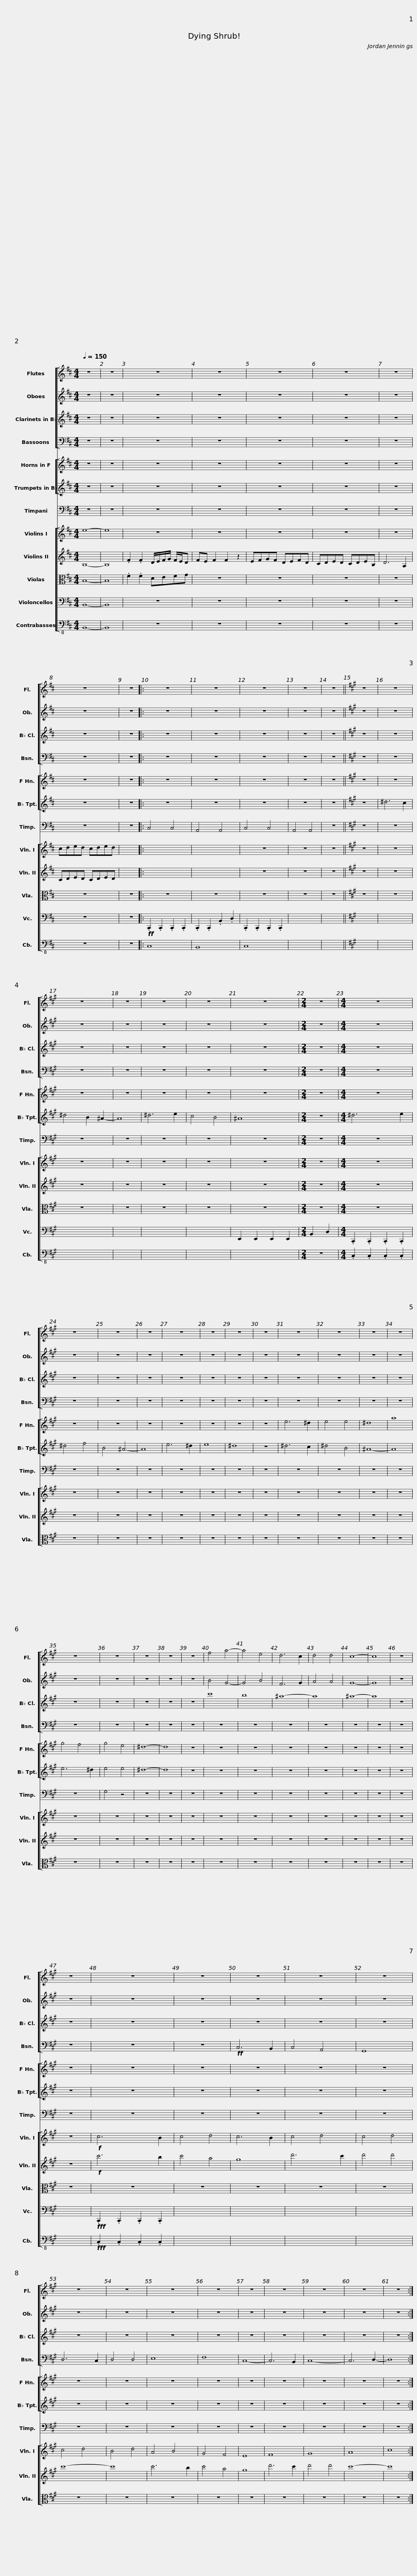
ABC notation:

X:1
%%score [ 1 2 3 4 ] [ 5 6 ] 7 [ 8 9 10 11 12 ]
L:1/8
Q:1/4=150
M:4/4
I:linebreak $
K:D
V:1 treble
V:2 treble
V:3 treble transpose=-2
V:4 bass
V:5 treble transpose=-7
V:6 treble transpose=-2
V:7 bass
V:8 treble
V:9 treble
V:10 alto
V:11 bass
V:12 bass-8
V:1
 z8 | z8 | z8 | z8 | z8 | %5
 z8 |$ z8 | z8 | z8 |: z8 | %10
 z8 | z8 | z8 | z8 ||$[K:A] z8 | %15
 z8 | z8 | z8 | z8 | z8 | %20
 z8 |[M:2/4] z4 |[M:4/4] z8 | z8 |$ z8 | %25
 z8 | z8 | z8 | z8 | z8 | %30
 z8 | z8 | z8 | z8 | z8 | %35
 z8 | z8 |$ z8 | z8 | f4 a4- | %40
 a4 e4 | d6 c2 | d4 d4 | c8- | c8 | %45
 z8 | z8 | z8 | z8 |$ z8 | %50
 z8 | z8 | z8 | z8 | z8 | %55
 z8 | z8 | z8 | z8 | z8 |$ %60
 z8 :| %61
V:2
 z8 | z8 | z8 | z8 | z8 | %5
 z8 |$ z8 | z8 | z8 |: z8 | %10
 z8 | z8 | z8 | z8 ||$[K:A] z8 | %15
 z8 | z8 | z8 | z8 | z8 | %20
 z8 |[M:2/4] z4 |[M:4/4] z8 | z8 |$ z8 | %25
 z8 | z8 | z8 | z8 | z8 | %30
 z8 | z8 | z8 | z8 | z8 | %35
 z8 | z8 |$ z8 | z8 | B4 G4- | %40
 G4 B4 | F6 G2 | A4 A4 | G8- | G8 | %45
 z8 | z8 | z8 | z8 |$ z8 | %50
 z8 | z8 | z8 | z8 | z8 | %55
 z8 | z8 | z8 | z8 | z8 |$ %60
 z8 :| %61
V:3
 z8 | z8 | z8 | z8 | z8 | %5
 z8 |$ z8 | z8 | z8 |: z8 | %10
 z8 | z8 | z8 | z8 ||$[K:A] z8 | %15
 z8 | z8 | z8 | z8 | z8 | %20
 z8 |[M:2/4] z4 |[M:4/4] z8 | z8 |$ z8 | %25
 z8 | z8 | z8 | z8 | z8 | %30
 z8 | z8 | z8 | z8 | z8 | %35
 z8 | z8 |$ z8 | z8 | c'8 | %40
 b8 | ^a8- | a8 | ^a8- | a8 | %45
 z8 | z8 | z8 | z8 |$ z8 | %50
 z8 | z8 | z8 | z8 | z8 | %55
 z8 | z8 | z8 | z8 | z8 |$ %60
 z8 :| %61
V:4
 z8 | z8 | z8 | z8 | z8 | %5
 z8 |$ z8 | z8 | z8 |: z8 | %10
 z8 | z8 | z8 | z8 ||$[K:A] z8 | %15
 z8 | z8 | z8 | z8 | z8 | %20
 z8 |[M:2/4] z4 |[M:4/4] z8 | z8 |$ z8 | %25
 z8 | z8 | z8 | z8 | z8 | %30
 z8 | z8 | z8 | z8 | z8 | %35
 z8 | z8 |$ z8 | z8 | z8 | %40
 z8 | z8 | z8 | z8 | z8 | %45
 z8 | z8 | z8 | z8 |$!ff! C,6 B,,2 | %50
 C,4 A,,4 | G,,8 | D,6 C,2 | D,4 D,4 | E,8 | %55
 F,8 | C,8- | C,6 B,,2 | C,8- | C,6 D,2- |$ %60
 D,8 :| %61
V:5
 z8 | z8 | z8 | z8 | z8 | %5
 z8 |$ z8 | z8 | z8 |: z8 | %10
 z8 | z8 | z8 | z8 ||$[K:A] z8 | %15
 z8 | z8 | z8 | z8 | z8 | %20
 z8 |[M:2/4] z4 |[M:4/4] z8 | z8 |$ z8 | %25
 z8 | z8 | z8 | z8 | z8 | %30
 e6 ^d2 | e4 e4 | ^d8 | a8 | g4 f4 | %35
 g4 e4 | ^d8- |$ d8 | z8 | z8 | %40
 z8 | z8 | z8 | z8 | z8 | %45
 z8 | z8 | z8 | z8 |$ z8 | %50
 z8 | z8 | z8 | z8 | z8 | %55
 z8 | z8 | z8 | z8 | z8 |$ %60
 z8 :| %61
V:6
 z8 | z8 | z8 | z8 | z8 | %5
 z8 |$ z8 | z8 | z8 |: z8 | %10
 z8 | z8 | z8 | z8 ||$[K:A] z8 | %15
 ^d6 c2 | ^d4 B2 ^A2- | A8 | ^d6 e2 | c4 B4 | %20
 ^A8 |[M:2/4] z4 |[M:4/4] ^d6 e2 | ^d4 f4 |$ B4 ^A4- | %25
 A8 | e6 ^d2 | e8 | ^d8 | z8 | %30
 ^d6 c2 | ^d4 B4 | ^A8- | A8 | e6 ^d2 | %35
 e4 e4 | ^d8- |$ d8 | z8 | z8 | %40
 z8 | z8 | z8 | z8 | z8 | %45
 z8 | z8 | z8 | z8 |$ z8 | %50
 z8 | z8 | z8 | z8 | z8 | %55
 z8 | z8 | z8 | z8 | z8 |$ %60
 z8 :| %61
V:7
 z8 | z8 | z8 | z8 | z8 | %5
 z8 |$ z8 | z8 | z8 |: C,4 C,4 | %10
 A,,4 A,,4 | C,4 C,4 | A,,4 A,,4 | z8 ||$[K:A] z8 | %15
 z8 | z8 | z8 | z8 | z8 | %20
 z8 |[M:2/4] z4 |[M:4/4] z8 | z8 |$ z8 | %25
 z8 | z8 | z8 | z8 | z8 | %30
 z8 | z8 | z8 | z8 | z8 | %35
 G,4 z4 | z8 |$ z8 | z8 | z8 | %40
 z8 | z8 | z8 | z8 | z8 | %45
 z8 | z8 | z8 | z8 |$ z8 | %50
 z8 | z8 | z8 | z8 | z8 | %55
 z8 | z8 | z8 | z8 | z8 |$ %60
 z8 :| %61
V:8
 e8- | e8 | z8 | z8 | z8 | %5
 z8 |$ z8 | cded cded | x8 |: x8 | %10
 x8 | z8 | z8 | z8 ||$[K:A] z8 | %15
 z8 | z8 | z8 | z8 | z8 | %20
 z8 |[M:2/4] z4 |[M:4/4] z8 | z8 |$ z8 | %25
 z8 | z8 | z8 | z8 | z8 | %30
 z8 | z8 | z8 | z8 | z8 | %35
 z8 | z8 |$ z8 | z8 | z8 | %40
 z8 | z8 | z8 | z8 | z8 | %45
 z8 | z8 |!f! c6 B2 | c4 d4 |$ c6 B2 | %50
 c4 d4 | c4 d4 | c4 d4 | B4 d4 | A4 B4 | %55
 G4 F4 | E8 | F8 | G8 | A8 |$ %60
 c8 :| %61
V:9
 B,8- | B,8 | .F2 .F2 D/E/F/G/ F/E/D | FE F2 F2 z2 | EFGF DEFD | %5
 CDED CDEB, |$ D6 A,2 | CDED CDED | x8 |: x8 | %10
 x8 | z8 | z8 | z8 ||$[K:A] z8 | %15
 z8 | z8 | z8 | z8 | z8 | %20
 z8 |[M:2/4] z4 |[M:4/4] z8 | z8 |$ z8 | %25
 z8 | z8 | z8 | z8 | z8 | %30
 z8 | z8 | z8 | z8 | z8 | %35
 z8 | z8 |$ z8 | z8 | z8 | %40
 z8 | z8 | z8 | z8 | z8 | %45
 z8 | z8 |!f! c'6 b2 | c'4 a4 |$ g8 | %50
 d'6 c'2 | d'4 d'4 | c'8- | c'8 | c'6 b2 | %55
 c'4 a4 | g8 | d'6 c'2 | d'4 d'4 | c'8- |$ %60
 c'8 :| %61
V:10
 B,8- | B,8 | .F2 .F2 DEFG | z8 | z8 | %5
 z8 |$ z8 | z8 | z8 |: z8 | %10
 z8 | z8 | z8 | z8 ||$[K:A] z8 | %15
 z8 | z8 | z8 | z8 | z8 | %20
 z8 |[M:2/4] z4 |[M:4/4] z8 | z8 |$ z8 | %25
 z8 | z8 | z8 | z8 | z8 | %30
 z8 | z8 | z8 | z8 | z8 | %35
 z8 | z8 |$ z8 | z8 | z8 | %40
 z8 | z8 | z8 | z8 | z8 | %45
 z8 | z8 | z8 | z8 |$ z8 | %50
 z8 | z8 | z8 | z8 | z8 | %55
 z8 | z8 | z8 | z8 | z8 |$ %60
 z8 :| %61
V:11
 B,,8- | B,,8 | z8 | z8 | z8 | %5
 z8 |$ z8 | z8 | z8 |:!ff! .C,,2 .C,,2 .C,,2 .C,,2 | %10
 .C,,2 .C,,2 .B,,2 .D,2 | .C,,2 .C,,2 .C,,2 .C,,2 | x8 | x8 ||$[K:A] x8 | %15
 x8 | x8 | x8 | x8 | x8 | %20
 E,,2 E,,2 E,,2 E,,2 |[M:2/4] B,,2 D,2 |[M:4/4] .C,,2 .C,,2 .C,,2 .C,,2 | x8 |$ x8 | %25
 x8 | x8 | x8 | x8 | x8 | %30
 x8 | x8 | x8 | x8 | x8 | %35
 x8 | x8 |$ x8 | x8 | x8 | %40
 x8 | x8 | x8 | x8 | x8 | %45
 x8 | x8 |!fff! .C,,2 .C,,2 .C,,2 .C,,2 | x8 |$ x8 | %50
 x8 | x8 | x8 | x8 | x8 | %55
 x8 | x8 | x8 | x8 | x8 |$ %60
 x8 :| %61
V:12
 B,,8- | B,,8 | z8 | z8 | z8 | %5
 z8 |$ z8 | z8 | z8 |: C,8 | %10
 B,,8 | C,8 | x8 | x8 ||$[K:A] x8 | %15
 x8 | x8 | x8 | x8 | x8 | %20
 x8 |[M:2/4] z4 |[M:4/4] .C,2 .C,2 .C,2 .C,2 | x8 |$ x8 | %25
 x8 | x8 | x8 | x8 | x8 | %30
 x8 | x8 | x8 | x8 | x8 | %35
 x8 | x8 |$ x8 | x8 | x8 | %40
 x8 | x8 | x8 | x8 | x8 | %45
 x8 | x8 |!fff! .C,2 .C,2 .C,2 .C,2 | x8 |$ x8 | %50
 x8 | x8 | x8 | x8 | x8 | %55
 x8 | x8 | x8 | x8 | x8 |$ %60
 x8 :| %61
